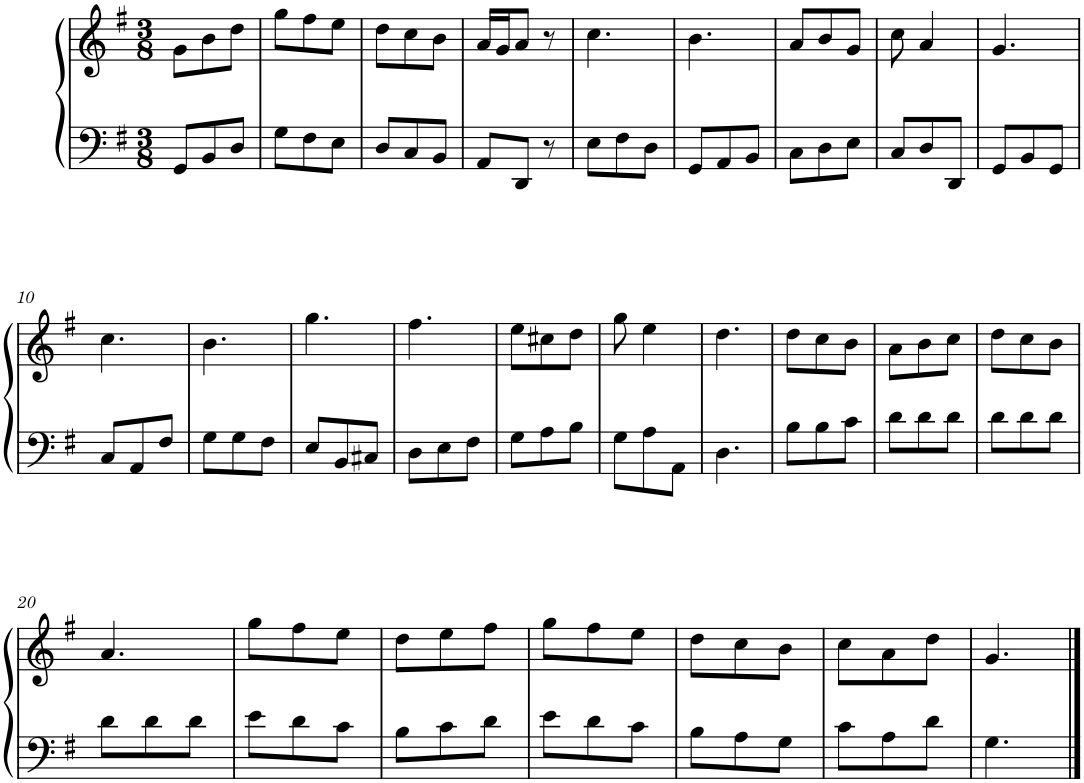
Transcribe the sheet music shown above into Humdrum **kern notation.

**kern	**kern
*part1	*part1
*staff2	*staff1
*I"Piano, Piano	*
*I'Pno.	*
*clefF4	*clefG2
*k[f#]	*k[f#]
*M3/8	*M3/8
=1	=1
8GG/L	8g\L
8BB/	8b\
8D/J	8dd\J
=2	=2
8G\L	8gg\L
8F#\	8ff#\
8E\J	8ee\J
=3	=3
8D/L	8dd\L
8C/	8cc\
8BB/J	8b\J
=4	=4
8AA/L	16a/LL
.	16g/J
8DD/J	8a/J
8r	8r
=5	=5
8E\L	4.cc\
8F#\	.
8D\J	.
=6	=6
8GG/L	4.b\
8AA/	.
8BB/J	.
=7	=7
8C\L	8a/L
8D\	8b/
8E\J	8g/J
=8	=8
8C/L	8cc\
8D/	4a/
8DD/J	.
=9	=9
8GG/L	4.g/
8BB/	.
8GG/J	.
!!LO:LB:g=z
=10	=10
8C/L	4.cc\
8AA/	.
8F#/J	.
=11	=11
8G\L	4.b\
8G\	.
8F#\J	.
=12	=12
8E/L	4.gg\
8BB/	.
8C#X/J	.
=13	=13
8D\L	4.ff#\
8E\	.
8F#\J	.
=14	=14
8G\L	8ee\L
8A\	8cc#X\
8B\J	8dd\J
=15	=15
8G\L	8gg\
8A\	4ee\
8AA\J	.
=16	=16
4.D\	4.dd\
=17	=17
8B\L	8dd\L
8B\	8cc\
8c\J	8b\J
=18	=18
8d\L	8a\L
8d\	8b\
8d\J	8cc\J
=19	=19
8d\L	8dd\L
8d\	8cc\
8d\J	8b\J
!!LO:LB:g=z
=20	=20
8d\L	4.a/
8d\	.
8d\J	.
=21	=21
8e\L	8gg\L
8d\	8ff#\
8c\J	8ee\J
=22	=22
8B\L	8dd\L
8c\	8ee\
8d\J	8ff#\J
=23	=23
8e\L	8gg\L
8d\	8ff#\
8c\J	8ee\J
=24	=24
8B\L	8dd\L
8A\	8cc\
8G\J	8b\J
=25	=25
8c\L	8cc\L
8A\	8a\
8d\J	8dd\J
=26	=26
4.G\	4.g/
==	==
*-	*-
